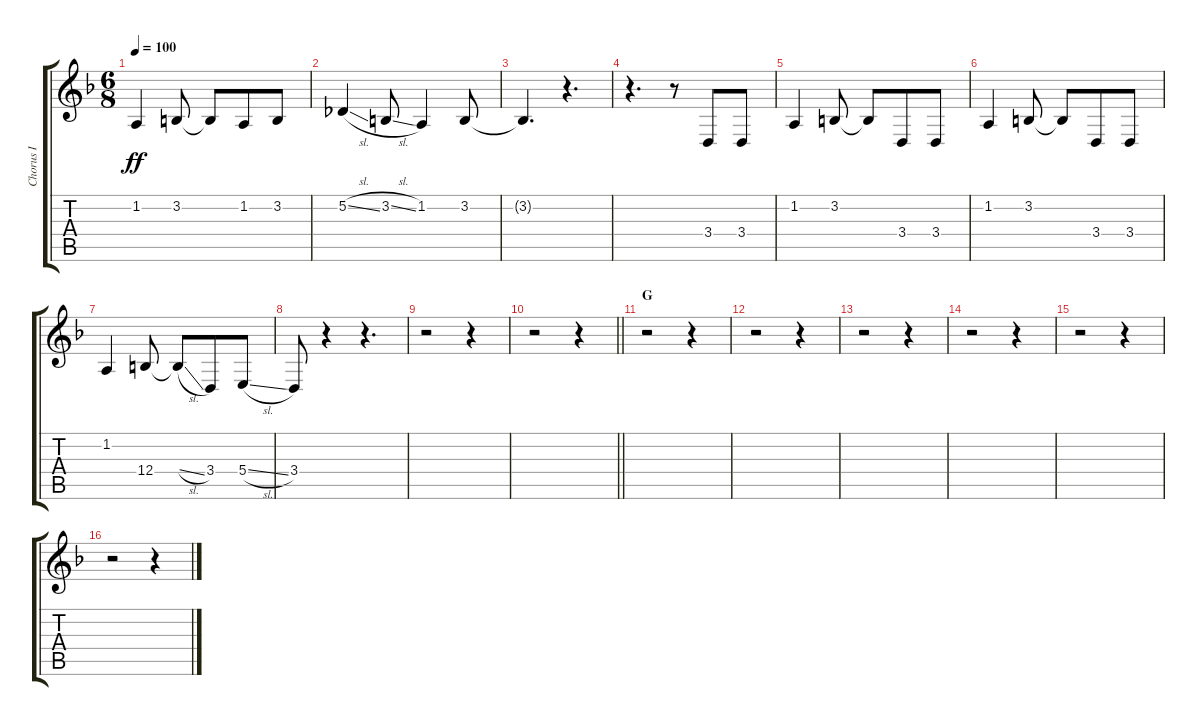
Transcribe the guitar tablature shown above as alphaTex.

\track ("Chorus I" "Chorus I") {instrument voiceoohs}
\staff {score tabs}
\tuning (Db4 Ab3 E3 B2 Gb2 B1) {hide}
\ts (6 8)
\tempo 100
\clef g2
\ks f
1.2.4{dy ff} 3.2.8 3.2{t}.8 1.2.8 3.2.8 |
5.2{sl}.4 3.2{sl}.8 1.2.4 3.2.8 |
3.2{t}.4{d} r.4{d} |
r.4{d} r.8 3.4.8 3.4.8 |
1.2.4 3.2.8 3.2{t}.8 3.4.8 3.4.8 |
1.2.4 3.2.8 3.2{t}.8 3.4.8 3.4.8 |
1.2.4 12.4.8 12.4{sl t}.8 3.4.8 5.4{sl}.8 |
3.4.8 r.4 r.4{d} |
r.2 r.4 |
\barLineRight lightlight
r.2 r.4 |
\section ("" "G")
r.2 r.4 |
r.2 r.4 |
r.2 r.4 |
r.2 r.4 |
r.2 r.4 |
r.2 r.4
